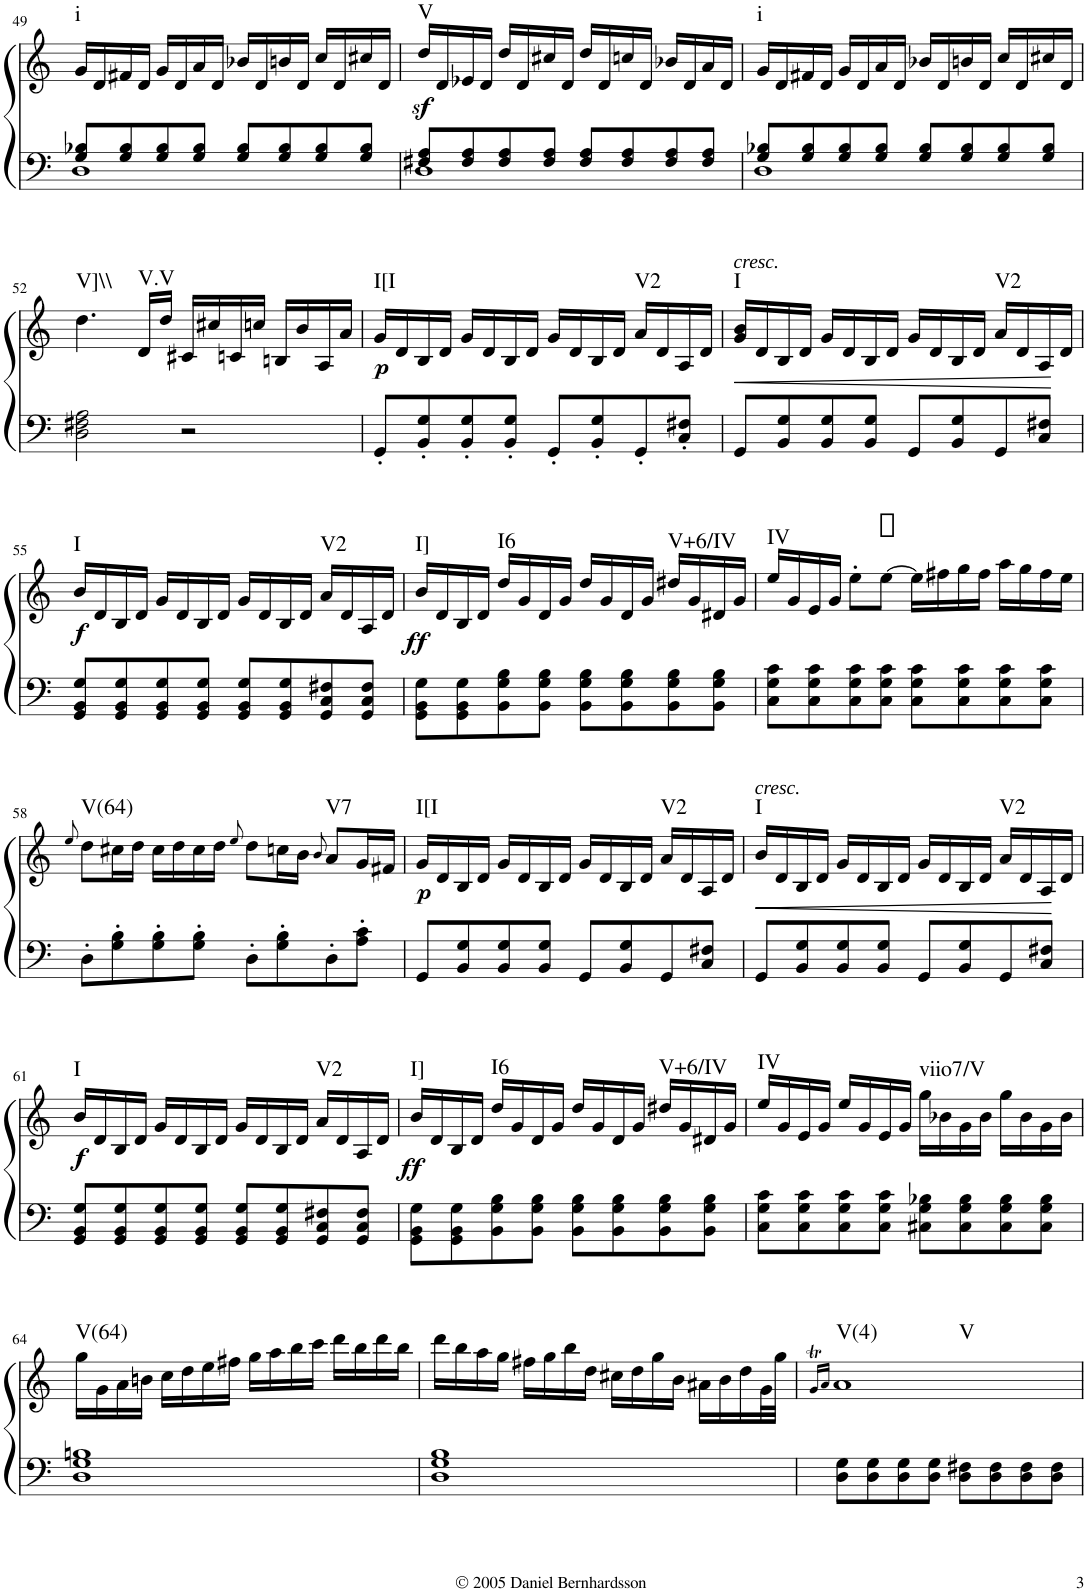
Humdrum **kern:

**kern	**kern	**dynam	**harte
*part1	*part1	*part1	*part1
*staff2	*staff1	*staff1/2	*
*I"Piano	*	*	*
*I'Pno.	*	*	*
!!LO:PB:g=z
*clefF4	*clefG2	*	*
*k[]	*k[]	*	*
*M4/4	*M4/4	*	*
*met(c)	*met(c)	*	*
=49	=49	=49	=49
*^	*	*	*
!	!	!	!	!LO:H:kt=i
8G/ 8B-X/L	1D	16g/LL	.	N
.	.	16d/	.	.
8G/ 8B-/	.	16f#X/	.	.
.	.	16d/JJ	.	.
8G/ 8B-/	.	16g/LL	.	.
.	.	16d/	.	.
8G/ 8B-/J	.	16a/	.	.
.	.	16d/JJ	.	.
8G/ 8B-/L	.	16b-X/LL	.	.
.	.	16d/	.	.
8G/ 8B-/	.	16bn/	.	.
.	.	16d/JJ	.	.
8G/ 8B-/	.	16cc/LL	.	.
.	.	16d/	.	.
8G/ 8B-/J	.	16cc#X/	.	.
.	.	16d/JJ	.	.
=50	=50	=50	=50	=50
!	!	!	!LO:DY:b	!LO:H:kt=V
8F#X/ 8A/L	1D	16dd/LL	sf	N
.	.	16d/	.	.
8F#/ 8A/	.	16e-X/	.	.
.	.	16d/JJ	.	.
8F#/ 8A/	.	16dd/LL	.	.
.	.	16d/	.	.
8F#/ 8A/J	.	16cc#X/	.	.
.	.	16d/JJ	.	.
8F#/ 8A/L	.	16dd/LL	.	.
.	.	16d/	.	.
8F#/ 8A/	.	16ccn/	.	.
.	.	16d/JJ	.	.
8F#/ 8A/	.	16b-X/LL	.	.
.	.	16d/	.	.
8F#/ 8A/J	.	16a/	.	.
.	.	16d/JJ	.	.
=51	=51	=51	=51	=51
!	!	!	!	!LO:H:kt=i
8G/ 8B-X/L	1D	16g/LL	.	N
.	.	16d/	.	.
8G/ 8B-/	.	16f#X/	.	.
.	.	16d/JJ	.	.
8G/ 8B-/	.	16g/LL	.	.
.	.	16d/	.	.
8G/ 8B-/J	.	16a/	.	.
.	.	16d/JJ	.	.
8G/ 8B-/L	.	16b-X/LL	.	.
.	.	16d/	.	.
8G/ 8B-/	.	16bn/	.	.
.	.	16d/JJ	.	.
8G/ 8B-/	.	16cc/LL	.	.
.	.	16d/	.	.
8G/ 8B-/J	.	16cc#X/	.	.
.	.	16d/JJ	.	.
*v	*v	*	*	*
!!LO:LB:g=z
=52	=52	=52	=52
!	!	!	!LO:H:kt=V]\\
2D\ 2F#X\ 2A\	4.dd\	.	N
!	!	!	!LO:H:kt=V.V
.	16d/LL	.	N
.	16dd/JJ	.	.
2r	16c#X/LL	.	.
.	16cc#X/	.	.
.	16cn/	.	.
.	16ccn/JJ	.	.
.	16Bn/LL	.	.
.	16b/	.	.
.	16A/	.	.
.	16a/JJ	.	.
=53	=53	=53	=53
!	!	!LO:DY:b	!LO:H:kt=I[I
8GG'/L	16g/LL	p	N
.	16d/	.	.
8BB/' 8G/'	16B/	.	.
.	16d/JJ	.	.
8BB/' 8G/'	16g/LL	.	.
.	16d/	.	.
8BB/' 8G/'J	16B/	.	.
.	16d/JJ	.	.
8GG'/L	16g/LL	.	.
.	16d/	.	.
8BB/' 8G/'	16B/	.	.
.	16d/JJ	.	.
!	!	!	!LO:H:kt=V2
8GG'/	16a/LL	.	N
.	16d/	.	.
8C/' 8F#X/'J	16A/	.	.
.	16d/JJ	.	.
=54	=54	=54	=54
!	!LO:TX:a:i:t=cresc.	!	!
!	!	!LO:HP:b	!LO:H:kt=I
8GG/L	16g/ 16b/LL	<	N
.	16d/	.	.
8BB/ 8G/	16B/	.	.
.	16d/JJ	.	.
8BB/ 8G/	16g/LL	.	.
.	16d/	.	.
8BB/ 8G/J	16B/	.	.
.	16d/JJ	.	.
8GG/L	16g/LL	.	.
.	16d/	.	.
8BB/ 8G/	16B/	.	.
.	16d/JJ	.	.
!	!	!	!LO:H:kt=V2
8GG/	16a/LL	.	N
.	16d/	.	.
8C/ 8F#X/J	16A/	.	.
.	16d/JJ	[	.
!!LO:LB:g=z
=55	=55	=55	=55
!	!	!LO:DY:b	!LO:H:kt=I
8GG/ 8BB/ 8G/L	16b/LL	f	N
.	16d/	.	.
8GG/ 8BB/ 8G/	16B/	.	.
.	16d/JJ	.	.
8GG/ 8BB/ 8G/	16g/LL	.	.
.	16d/	.	.
8GG/ 8BB/ 8G/J	16B/	.	.
.	16d/JJ	.	.
8GG/ 8BB/ 8G/L	16g/LL	.	.
.	16d/	.	.
8GG/ 8BB/ 8G/	16B/	.	.
.	16d/JJ	.	.
!	!	!	!LO:H:kt=V2
8GG/ 8C/ 8F#X/	16a/LL	.	N
.	16d/	.	.
8GG/ 8C/ 8F#/J	16A/	.	.
.	16d/JJ	.	.
=56	=56	=56	=56
!	!	!LO:DY:b	!LO:H:kt=I]
8GG\ 8BB\ 8G\L	16b/LL	ff	N
.	16d/	.	.
8GG\ 8BB\ 8G\	16B/	.	.
.	16d/JJ	.	.
!	!	!	!LO:H:kt=I6
8BB\ 8G\ 8B\	16dd/LL	.	N
.	16g/	.	.
8BB\ 8G\ 8B\J	16d/	.	.
.	16g/JJ	.	.
8BB\ 8G\ 8B\L	16dd/LL	.	.
.	16g/	.	.
8BB\ 8G\ 8B\	16d/	.	.
.	16g/JJ	.	.
!	!	!	!LO:H:kt=V+6/IV
8BB\ 8G\ 8B\	16dd#X/LL	.	N
.	16g/	.	.
8BB\ 8G\ 8B\J	16d#X/	.	.
.	16g/JJ	.	.
=57	=57	=57	=57
!	!	!	!LO:H:kt=IV
8C\ 8G\ 8c\L	16ee/LL	.	N
.	16g/	.	.
8C\ 8G\ 8c\	16e/	.	.
.	16g/JJ	.	.
8C\ 8G\ 8c\	8ee'\L	.	.
8C\ 8G\ 8c\J	[8ee\J	.	.
8C\ 8G\ 8c\L	16ee\LL]	.	.
.	16ff#X\	.	.
8C\ 8G\ 8c\	16gg\	.	.
.	16ff#\JJ	.	.
8C\ 8G\ 8c\	16aa\LL	.	.
.	16gg\	.	.
8C\ 8G\ 8c\J	16ff#\	.	.
.	16ee\JJ	.	.
!!LO:LB:g=z
=58	=58	=58	=58
.	8qee/	.	.
!	!	!	!LO:H:kt=V(64)
8D'\L	8dd\L	.	N
8G\' 8B\'	16cc#X\L	.	.
.	16dd\JJ	.	.
8G\' 8B\'	16cc#\LL	.	.
.	16dd\	.	.
8G\' 8B\'J	16cc#\	.	.
.	16dd\JJ	.	.
.	8qee/	.	.
8D'\L	8dd\L	.	.
8G\' 8B\'	16ccn\L	.	.
.	16b\JJ	.	.
.	8qb/	.	.
!	!	!	!LO:H:kt=V7
8D'\	8a/L	.	N
8A\' 8c\'J	16g/L	.	.
.	16f#X/JJ	.	.
=59	=59	=59	=59
!	!	!LO:DY:b	!LO:H:kt=I[I
8GG/L	16g/LL	p	N
.	16d/	.	.
8BB/ 8G/	16B/	.	.
.	16d/JJ	.	.
8BB/ 8G/	16g/LL	.	.
.	16d/	.	.
8BB/ 8G/J	16B/	.	.
.	16d/JJ	.	.
8GG/L	16g/LL	.	.
.	16d/	.	.
8BB/ 8G/	16B/	.	.
.	16d/JJ	.	.
!	!	!	!LO:H:kt=V2
8GG/	16a/LL	.	N
.	16d/	.	.
8C/ 8F#X/J	16A/	.	.
.	16d/JJ	.	.
=60	=60	=60	=60
!	!LO:TX:a:i:t=cresc.	!	!
!	!	!LO:HP:b	!LO:H:kt=I
8GG/L	16b/LL	<	N
.	16d/	.	.
8BB/ 8G/	16B/	.	.
.	16d/JJ	.	.
8BB/ 8G/	16g/LL	.	.
.	16d/	.	.
8BB/ 8G/J	16B/	.	.
.	16d/JJ	.	.
8GG/L	16g/LL	.	.
.	16d/	.	.
8BB/ 8G/	16B/	.	.
.	16d/JJ	.	.
!	!	!	!LO:H:kt=V2
8GG/	16a/LL	.	N
.	16d/	.	.
8C/ 8F#X/J	16A/	.	.
.	16d/JJ	[	.
!!LO:LB:g=z
=61	=61	=61	=61
!	!	!LO:DY:b	!LO:H:kt=I
8GG/ 8BB/ 8G/L	16b/LL	f	N
.	16d/	.	.
8GG/ 8BB/ 8G/	16B/	.	.
.	16d/JJ	.	.
8GG/ 8BB/ 8G/	16g/LL	.	.
.	16d/	.	.
8GG/ 8BB/ 8G/J	16B/	.	.
.	16d/JJ	.	.
8GG/ 8BB/ 8G/L	16g/LL	.	.
.	16d/	.	.
8GG/ 8BB/ 8G/	16B/	.	.
.	16d/JJ	.	.
!	!	!	!LO:H:kt=V2
8GG/ 8C/ 8F#X/	16a/LL	.	N
.	16d/	.	.
8GG/ 8C/ 8F#/J	16A/	.	.
.	16d/JJ	.	.
=62	=62	=62	=62
!	!	!LO:DY:b	!LO:H:kt=I]
8GG\ 8BB\ 8G\L	16b/LL	ff	N
.	16d/	.	.
8GG\ 8BB\ 8G\	16B/	.	.
.	16d/JJ	.	.
!	!	!	!LO:H:kt=I6
8BB\ 8G\ 8B\	16dd/LL	.	N
.	16g/	.	.
8BB\ 8G\ 8B\J	16d/	.	.
.	16g/JJ	.	.
8BB\ 8G\ 8B\L	16dd/LL	.	.
.	16g/	.	.
8BB\ 8G\ 8B\	16d/	.	.
.	16g/JJ	.	.
!	!	!	!LO:H:kt=V+6/IV
8BB\ 8G\ 8B\	16dd#X/LL	.	N
.	16g/	.	.
8BB\ 8G\ 8B\J	16d#X/	.	.
.	16g/JJ	.	.
=63	=63	=63	=63
!	!	!	!LO:H:kt=IV
8C\ 8G\ 8c\L	16ee/LL	.	N
.	16g/	.	.
8C\ 8G\ 8c\	16e/	.	.
.	16g/JJ	.	.
8C\ 8G\ 8c\	16ee/LL	.	.
.	16g/	.	.
8C\ 8G\ 8c\J	16e/	.	.
.	16g/JJ	.	.
!	!	!	!LO:H:kt=viio7/V
8C#X\ 8G\ 8B-X\L	16gg\LL	.	N
.	16b-X\	.	.
8C#\ 8G\ 8B-\	16g\	.	.
.	16b-\JJ	.	.
8C#\ 8G\ 8B-\	16gg\LL	.	.
.	16b-\	.	.
8C#\ 8G\ 8B-\J	16g\	.	.
.	16b-\JJ	.	.
!!LO:LB:g=z
=64	=64	=64	=64
!	!	!	!LO:H:kt=V(64)
1D 1G 1Bn	16gg\LL	.	N
.	16g\	.	.
.	16a\	.	.
.	16bn\JJ	.	.
.	16cc\LL	.	.
.	16dd\	.	.
.	16ee\	.	.
.	16ff#X\JJ	.	.
.	16gg\LL	.	.
.	16aa\	.	.
.	16bb\	.	.
.	16ccc\JJ	.	.
.	16ddd\LL	.	.
.	16bb\	.	.
.	16ddd\	.	.
.	16bb\JJ	.	.
=65	=65	=65	=65
1D 1G 1B	16ddd\LL	.	.
.	16bb\	.	.
.	16aa\	.	.
.	16gg\JJ	.	.
.	16ff#X\LL	.	.
.	16gg\	.	.
.	16bb\	.	.
.	16dd\JJ	.	.
.	16cc#X\LL	.	.
.	16dd\	.	.
.	16gg\	.	.
.	16b\JJ	.	.
.	16a#X\LL	.	.
.	16b\	.	.
.	16dd\	.	.
.	32g\L	.	.
.	32gg\JJJ	.	.
=66	=66	=66	=66
.	16qg>/LL	.	.
.	16qa/JJ	.	.
!	!	!	!LO:H:n=1:kt=V(4)
!	!	!	!LO:H:n=2:kt=V
8D\ 8G\L	1a	.	N N
8D\ 8G\	.	.	.
8D\ 8G\	.	.	.
8D\ 8G\J	.	.	.
8D\ 8F#X\L	.	.	.
8D\ 8F#\	.	.	.
8D\ 8F#\	.	.	.
8D\ 8F#\J	.	.	.
=	=	=	=
*-	*-	*-	*-
